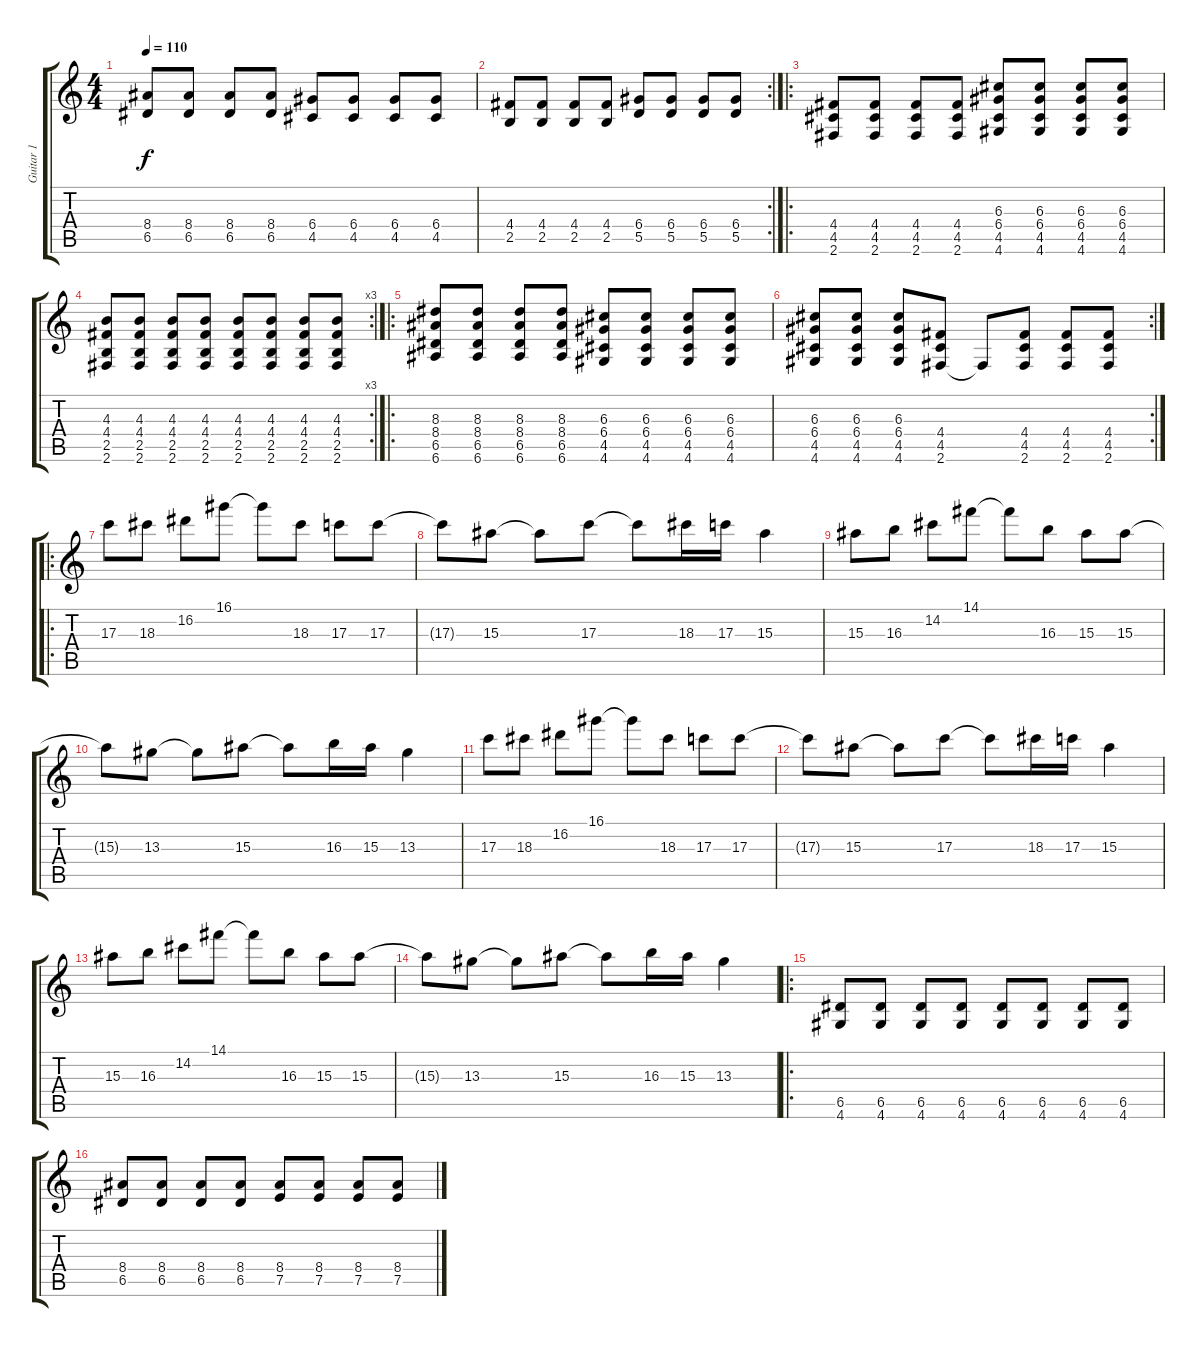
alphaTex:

\track ("Guitar 1" "Guitar 1") {instrument overdrivenguitar}
\staff {score tabs}
\tuning (E4 B3 G3 D3 A2 E2) {hide}
\ts (4 4)
\tempo 110
\clef g2
\ks c
(8.4 6.5).8{dy f} (8.4 6.5).8 (8.4 6.5).8 (8.4 6.5).8 (6.4 4.5).8 (6.4 4.5).8 (6.4 4.5).8 (6.4 4.5).8 |
\rc 2
(4.4 2.5).8 (4.4 2.5).8 (4.4 2.5).8 (4.4 2.5).8 (6.4 5.5).8 (6.4 5.5).8 (6.4 5.5).8 (6.4 5.5).8 |
\ro
(4.4 4.5 2.6).8 (4.4 4.5 2.6).8 (4.4 4.5 2.6).8 (4.4 4.5 2.6).8 (6.3 6.4 4.5 4.6).8 (6.3 6.4 4.5 4.6).8 (6.3 6.4 4.5 4.6).8 (6.3 6.4 4.5 4.6).8 |
\rc 3
(4.3 4.4 2.5 2.6).8 (4.3 4.4 2.5 2.6).8 (4.3 4.4 2.5 2.6).8 (4.3 4.4 2.5 2.6).8 (4.3 4.4 2.5 2.6).8 (4.3 4.4 2.5 2.6).8 (4.3 4.4 2.5 2.6).8 (4.3 4.4 2.5 2.6).8 |
\ro
(8.3 8.4 6.5 6.6).8 (8.3 8.4 6.5 6.6).8 (8.3 8.4 6.5 6.6).8 (8.3 8.4 6.5 6.6).8 (6.3 6.4 4.5 4.6).8 (6.3 6.4 4.5 4.6).8 (6.3 6.4 4.5 4.6).8 (6.3 6.4 4.5 4.6).8 |
\rc 2
(6.3 6.4 4.5 4.6).8 (6.3 6.4 4.5 4.6).8 (6.3 6.4 4.5 4.6).8 (4.4 4.5 2.6).8 2.6{t}.8 (4.4 4.5 2.6).8 (4.4 4.5 2.6).8 (4.4 4.5 2.6).8 |
\ro
17.3.8 18.3.8 16.2.8 16.1.8 16.1{t}.8 18.3.8 17.3.8 17.3.8 |
17.3{t}.8 15.3.8 15.3{t}.8 17.3.8 17.3{t}.8 18.3.16 17.3.16 15.3.4 |
15.3.8 16.3.8 14.2.8 14.1.8 14.1{t}.8 16.3.8 15.3.8 15.3.8 |
15.3{t}.8 13.3.8 13.3{t}.8 15.3.8 15.3{t}.8 16.3.16 15.3.16 13.3.4 |
17.3.8 18.3.8 16.2.8 16.1.8 16.1{t}.8 18.3.8 17.3.8 17.3.8 |
17.3{t}.8 15.3.8 15.3{t}.8 17.3.8 17.3{t}.8 18.3.16 17.3.16 15.3.4 |
15.3.8 16.3.8 14.2.8 14.1.8 14.1{t}.8 16.3.8 15.3.8 15.3.8 |
15.3{t}.8 13.3.8 13.3{t}.8 15.3.8 15.3{t}.8 16.3.16 15.3.16 13.3.4 |
\ro
(6.5 4.6).8 (6.5 4.6).8 (6.5 4.6).8 (6.5 4.6).8 (6.5 4.6).8 (6.5 4.6).8 (6.5 4.6).8 (6.5 4.6).8 |
(8.4 6.5).8 (8.4 6.5).8 (8.4 6.5).8 (8.4 6.5).8 (8.4 7.5).8 (8.4 7.5).8 (8.4 7.5).8 (8.4 7.5).8
